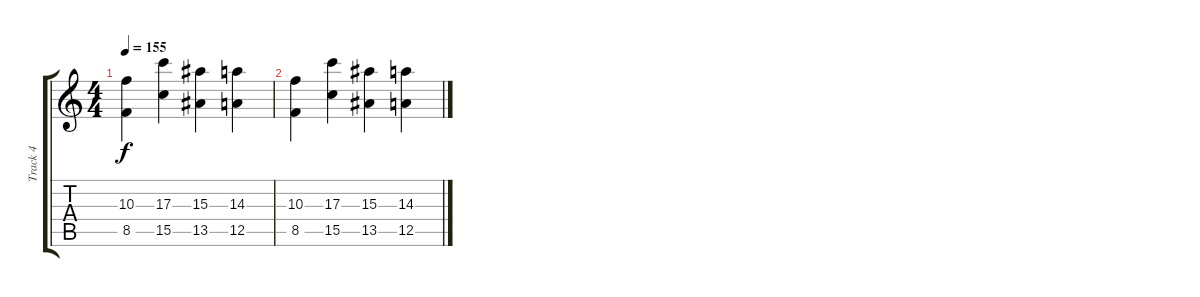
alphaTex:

\track ("Track 4" "Track 4") {instrument distortionguitar}
\staff {score tabs}
\tuning (E4 B3 G3 D3 A2 E2) {hide}
\ts (4 4)
\tempo 155
\clef g2
\ks c
(10.3 8.5).4{dy f} (17.3 15.5).4 (15.3 13.5).4 (14.3 12.5).4 |
(10.3 8.5).4 (17.3 15.5).4 (15.3 13.5).4 (14.3 12.5).4
